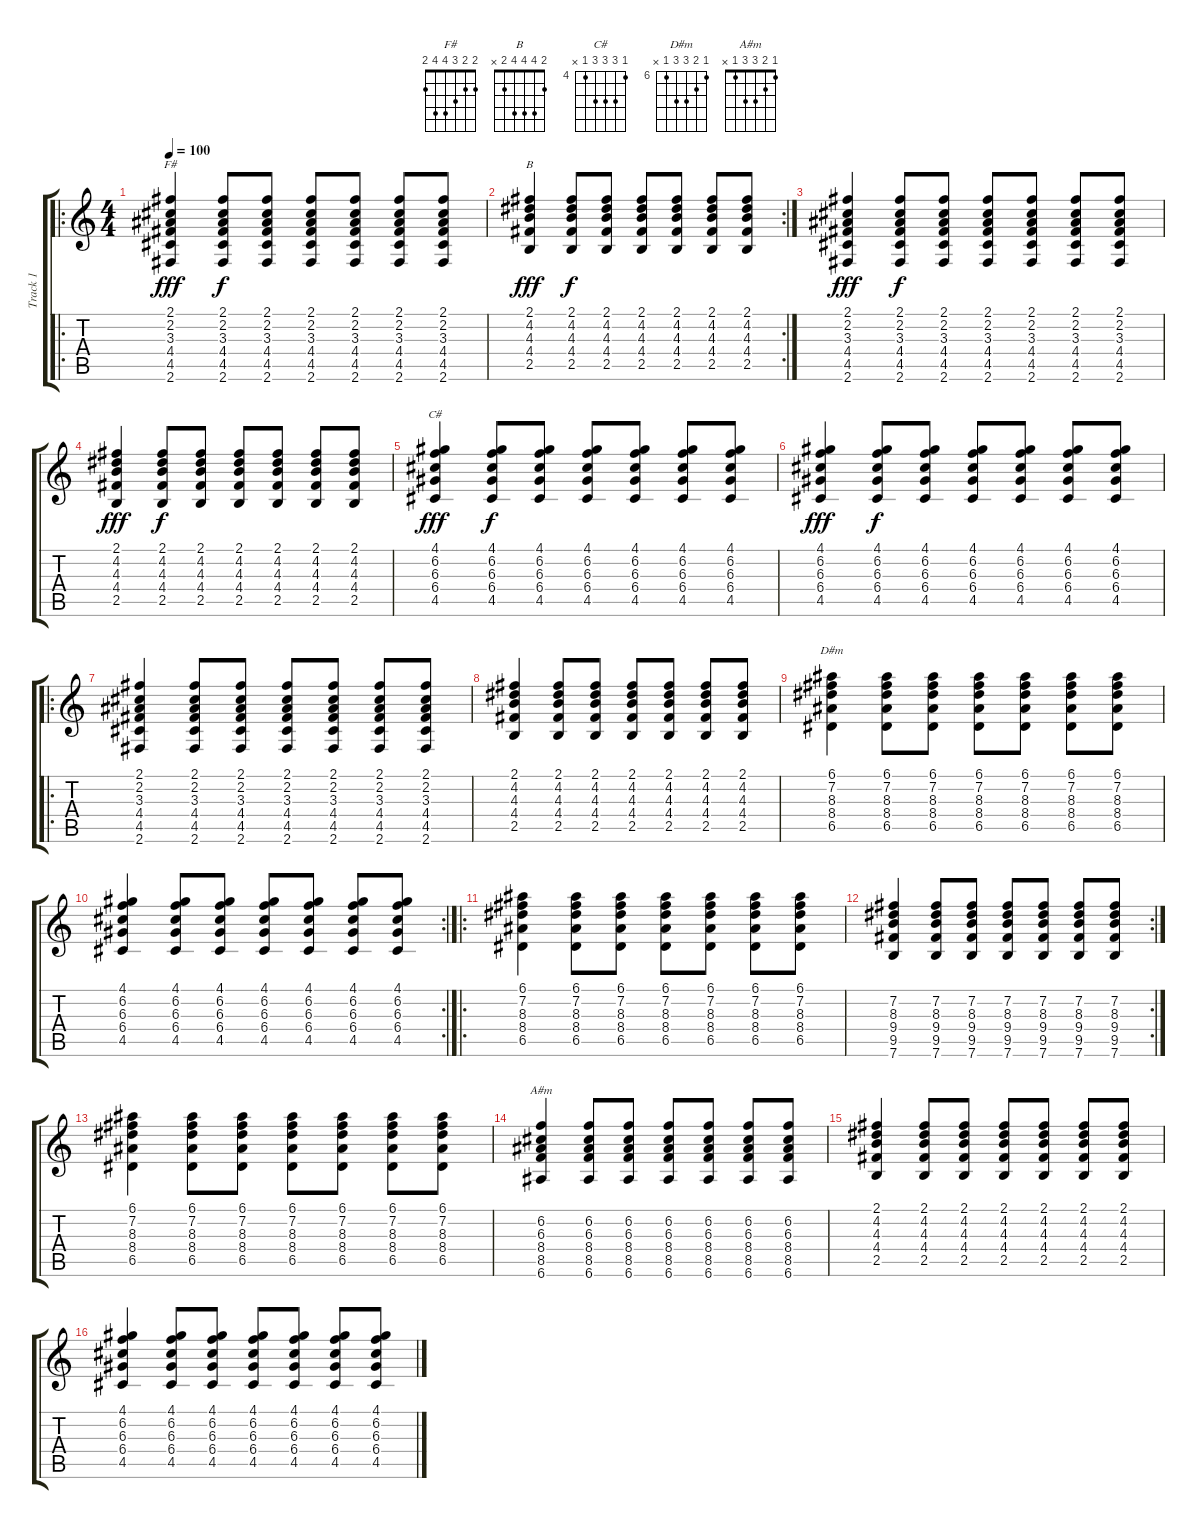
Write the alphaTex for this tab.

\track ("Track 1" "Track 1") {instrument acousticguitarnylon}
\staff {score tabs}
\tuning (E4 B3 G3 D3 A2 E2) {hide}
\chord ("F#" 2 2 3 4 4 2)
\chord ("B" 2 4 4 4 2 x)
\chord ("C#" 4 6 6 6 4 x) {firstfret 4}
\chord ("D#m" 6 7 8 8 6 x) {firstfret 6}
\chord ("A#m" 1 2 3 3 1 x)
\ro
\ts (4 4)
\tempo 100
\clef g2
\ks c
(2.1 2.2 3.3 4.4 4.5 2.6).4{ch "F#" dy fff instrument acousticguitarnylon} (2.1 2.2 3.3 4.4 4.5 2.6).8{dy f} (2.1 2.2 3.3 4.4 4.5 2.6).8 (2.1 2.2 3.3 4.4 4.5 2.6).8 (2.1 2.2 3.3 4.4 4.5 2.6).8 (2.1 2.2 3.3 4.4 4.5 2.6).8 (2.1 2.2 3.3 4.4 4.5 2.6).8 |
\rc 2
(2.1 4.2 4.3 4.4 2.5).4{ch "B" dy fff} (2.1 4.2 4.3 4.4 2.5).8{dy f} (2.1 4.2 4.3 4.4 2.5).8 (2.1 4.2 4.3 4.4 2.5).8 (2.1 4.2 4.3 4.4 2.5).8 (2.1 4.2 4.3 4.4 2.5).8 (2.1 4.2 4.3 4.4 2.5).8 |
(2.1 2.2 3.3 4.4 4.5 2.6).4{dy fff} (2.1 2.2 3.3 4.4 4.5 2.6).8{dy f} (2.1 2.2 3.3 4.4 4.5 2.6).8 (2.1 2.2 3.3 4.4 4.5 2.6).8 (2.1 2.2 3.3 4.4 4.5 2.6).8 (2.1 2.2 3.3 4.4 4.5 2.6).8 (2.1 2.2 3.3 4.4 4.5 2.6).8 |
(2.1 4.2 4.3 4.4 2.5).4{dy fff} (2.1 4.2 4.3 4.4 2.5).8{dy f} (2.1 4.2 4.3 4.4 2.5).8 (2.1 4.2 4.3 4.4 2.5).8 (2.1 4.2 4.3 4.4 2.5).8 (2.1 4.2 4.3 4.4 2.5).8 (2.1 4.2 4.3 4.4 2.5).8 |
(4.1 6.2 6.3 6.4 4.5).4{ch "C#" dy fff} (4.1 6.2 6.3 6.4 4.5).8{dy f} (4.1 6.2 6.3 6.4 4.5).8 (4.1 6.2 6.3 6.4 4.5).8 (4.1 6.2 6.3 6.4 4.5).8 (4.1 6.2 6.3 6.4 4.5).8 (4.1 6.2 6.3 6.4 4.5).8 |
(4.1 6.2 6.3 6.4 4.5).4{dy fff} (4.1 6.2 6.3 6.4 4.5).8{dy f} (4.1 6.2 6.3 6.4 4.5).8 (4.1 6.2 6.3 6.4 4.5).8 (4.1 6.2 6.3 6.4 4.5).8 (4.1 6.2 6.3 6.4 4.5).8 (4.1 6.2 6.3 6.4 4.5).8 |
\ro
(2.1 2.2 3.3 4.4 4.5 2.6).4 (2.1 2.2 3.3 4.4 4.5 2.6).8 (2.1 2.2 3.3 4.4 4.5 2.6).8 (2.1 2.2 3.3 4.4 4.5 2.6).8 (2.1 2.2 3.3 4.4 4.5 2.6).8 (2.1 2.2 3.3 4.4 4.5 2.6).8 (2.1 2.2 3.3 4.4 4.5 2.6).8 |
(2.1 4.2 4.3 4.4 2.5).4 (2.1 4.2 4.3 4.4 2.5).8 (2.1 4.2 4.3 4.4 2.5).8 (2.1 4.2 4.3 4.4 2.5).8 (2.1 4.2 4.3 4.4 2.5).8 (2.1 4.2 4.3 4.4 2.5).8 (2.1 4.2 4.3 4.4 2.5).8 |
(6.1 7.2 8.3 8.4 6.5).4{ch "D#m"} (6.1 7.2 8.3 8.4 6.5).8 (6.1 7.2 8.3 8.4 6.5).8 (6.1 7.2 8.3 8.4 6.5).8 (6.1 7.2 8.3 8.4 6.5).8 (6.1 7.2 8.3 8.4 6.5).8 (6.1 7.2 8.3 8.4 6.5).8 |
\rc 2
(4.1 6.2 6.3 6.4 4.5).4 (4.1 6.2 6.3 6.4 4.5).8 (4.1 6.2 6.3 6.4 4.5).8 (4.1 6.2 6.3 6.4 4.5).8 (4.1 6.2 6.3 6.4 4.5).8 (4.1 6.2 6.3 6.4 4.5).8 (4.1 6.2 6.3 6.4 4.5).8 |
\ro
(6.1 7.2 8.3 8.4 6.5).4 (6.1 7.2 8.3 8.4 6.5).8 (6.1 7.2 8.3 8.4 6.5).8 (6.1 7.2 8.3 8.4 6.5).8 (6.1 7.2 8.3 8.4 6.5).8 (6.1 7.2 8.3 8.4 6.5).8 (6.1 7.2 8.3 8.4 6.5).8 |
\rc 2
(7.2 8.3 9.4 9.5 7.6).4 (7.2 8.3 9.4 9.5 7.6).8 (7.2 8.3 9.4 9.5 7.6).8 (7.2 8.3 9.4 9.5 7.6).8 (7.2 8.3 9.4 9.5 7.6).8 (7.2 8.3 9.4 9.5 7.6).8 (7.2 8.3 9.4 9.5 7.6).8 |
(6.1 7.2 8.3 8.4 6.5).4 (6.1 7.2 8.3 8.4 6.5).8 (6.1 7.2 8.3 8.4 6.5).8 (6.1 7.2 8.3 8.4 6.5).8 (6.1 7.2 8.3 8.4 6.5).8 (6.1 7.2 8.3 8.4 6.5).8 (6.1 7.2 8.3 8.4 6.5).8 |
(6.2 6.3 8.4 8.5 6.6).4{ch "A#m"} (6.2 6.3 8.4 8.5 6.6).8 (6.2 6.3 8.4 8.5 6.6).8 (6.2 6.3 8.4 8.5 6.6).8 (6.2 6.3 8.4 8.5 6.6).8 (6.2 6.3 8.4 8.5 6.6).8 (6.2 6.3 8.4 8.5 6.6).8 |
(2.1 4.2 4.3 4.4 2.5).4 (2.1 4.2 4.3 4.4 2.5).8 (2.1 4.2 4.3 4.4 2.5).8 (2.1 4.2 4.3 4.4 2.5).8 (2.1 4.2 4.3 4.4 2.5).8 (2.1 4.2 4.3 4.4 2.5).8 (2.1 4.2 4.3 4.4 2.5).8 |
(4.1 6.2 6.3 6.4 4.5).4 (4.1 6.2 6.3 6.4 4.5).8 (4.1 6.2 6.3 6.4 4.5).8 (4.1 6.2 6.3 6.4 4.5).8 (4.1 6.2 6.3 6.4 4.5).8 (4.1 6.2 6.3 6.4 4.5).8 (4.1 6.2 6.3 6.4 4.5).8
